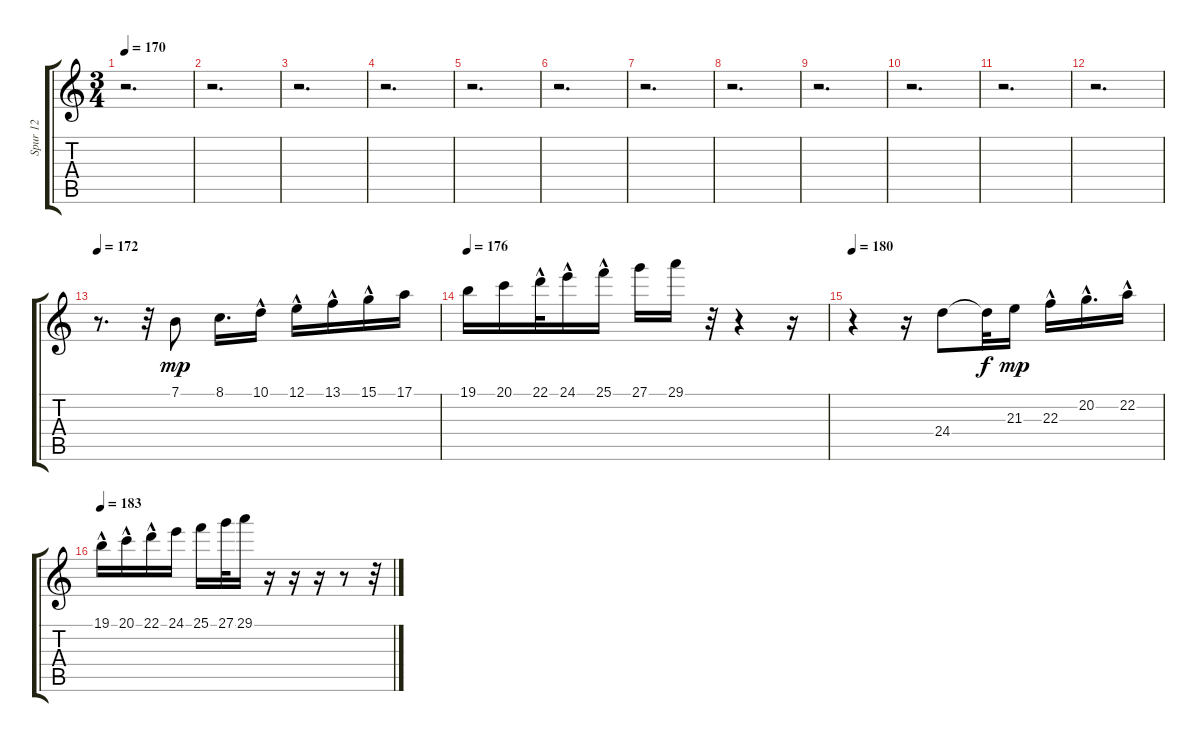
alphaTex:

\track ("Spur 12" "Spur 12") {instrument pad1newage}
\staff {score tabs}
\tuning (E4 B3 G3 D3 A2 E2) {hide}
\ts (3 4)
\tempo 170
\clef g2
\ks c
r.2{d dy mp} |
r.2{d} |
r.2{d} |
r.2{d} |
r.2{d} |
r.2{d} |
r.2{d} |
r.2{d} |
r.2{d} |
r.2{d} |
r.2{d} |
r.2{d} |
\tempo 172
r.8{d} r.32 7.1.8 8.1.16{d} 10.1{hac}.16 12.1{hac}.16 13.1{hac}.16 15.1{hac}.16 17.1.16 |
\tempo 176
19.1.16 20.1.16 22.1{hac}.32 24.1{hac}.16 25.1{hac}.16 27.1.16 29.1.16 r.32 r.4 r.16 |
\tempo 180
r.4 r.16 24.4.8 24.4{t}.32{dy f} 21.3.16{dy mp} 22.3{hac}.16 20.2{hac}.16{d} 22.2{hac}.16 |
\tempo 183
19.1{hac}.16 20.1{hac}.16 22.1{hac}.16 24.1.16 25.1.16 27.1.32 29.1.16 r.16 r.16 r.16 r.8 r.32
